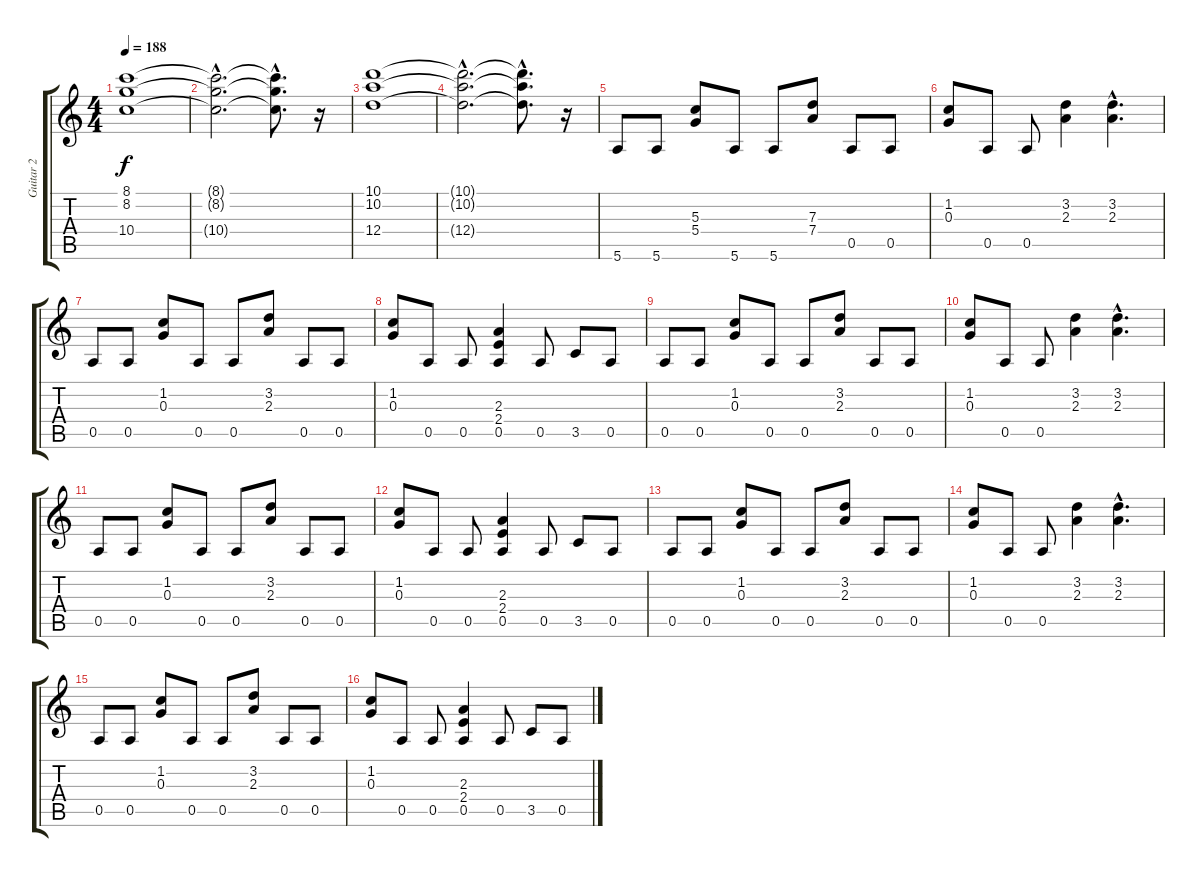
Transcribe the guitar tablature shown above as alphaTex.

\track ("Guitar 2" "Guitar 2") {instrument distortionguitar}
\staff {score tabs}
\tuning (E4 B3 G3 D3 A2 E2) {hide}
\ts (4 4)
\tempo 188
\clef g2
\ks c
(8.1 8.2 10.4).1{dy f} |
(8.1{hac t} 8.2{hac t} 10.4{hac t}).2{d} (8.1{hac t} 8.2{hac t} 10.4{hac t}).8{d} r.16 |
(10.1 10.2 12.4).1 |
(10.1{hac t} 10.2{hac t} 12.4{hac t}).2{d} (10.1{hac t} 10.2{hac t} 12.4{hac t}).8{d} r.16 |
5.6.8 5.6.8 (5.3 5.4).8 5.6.8 5.6.8 (7.3 7.4).8 0.5.8 0.5.8 |
(1.2 0.3).8 0.5.8 0.5.8 (3.2 2.3).4 (3.2{hac} 2.3{hac}).4{d} |
0.5.8 0.5.8 (1.2 0.3).8 0.5.8 0.5.8 (3.2 2.3).8 0.5.8 0.5.8 |
(1.2 0.3).8 0.5.8 0.5.8 (2.3 2.4 0.5).4 0.5.8 3.5.8 0.5.8 |
0.5.8 0.5.8 (1.2 0.3).8 0.5.8 0.5.8 (3.2 2.3).8 0.5.8 0.5.8 |
(1.2 0.3).8 0.5.8 0.5.8 (3.2 2.3).4 (3.2{hac} 2.3{hac}).4{d} |
0.5.8 0.5.8 (1.2 0.3).8 0.5.8 0.5.8 (3.2 2.3).8 0.5.8 0.5.8 |
(1.2 0.3).8 0.5.8 0.5.8 (2.3 2.4 0.5).4 0.5.8 3.5.8 0.5.8 |
0.5.8 0.5.8 (1.2 0.3).8 0.5.8 0.5.8 (3.2 2.3).8 0.5.8 0.5.8 |
(1.2 0.3).8 0.5.8 0.5.8 (3.2 2.3).4 (3.2{hac} 2.3{hac}).4{d} |
0.5.8 0.5.8 (1.2 0.3).8 0.5.8 0.5.8 (3.2 2.3).8 0.5.8 0.5.8 |
(1.2 0.3).8 0.5.8 0.5.8 (2.3 2.4 0.5).4 0.5.8 3.5.8 0.5.8
